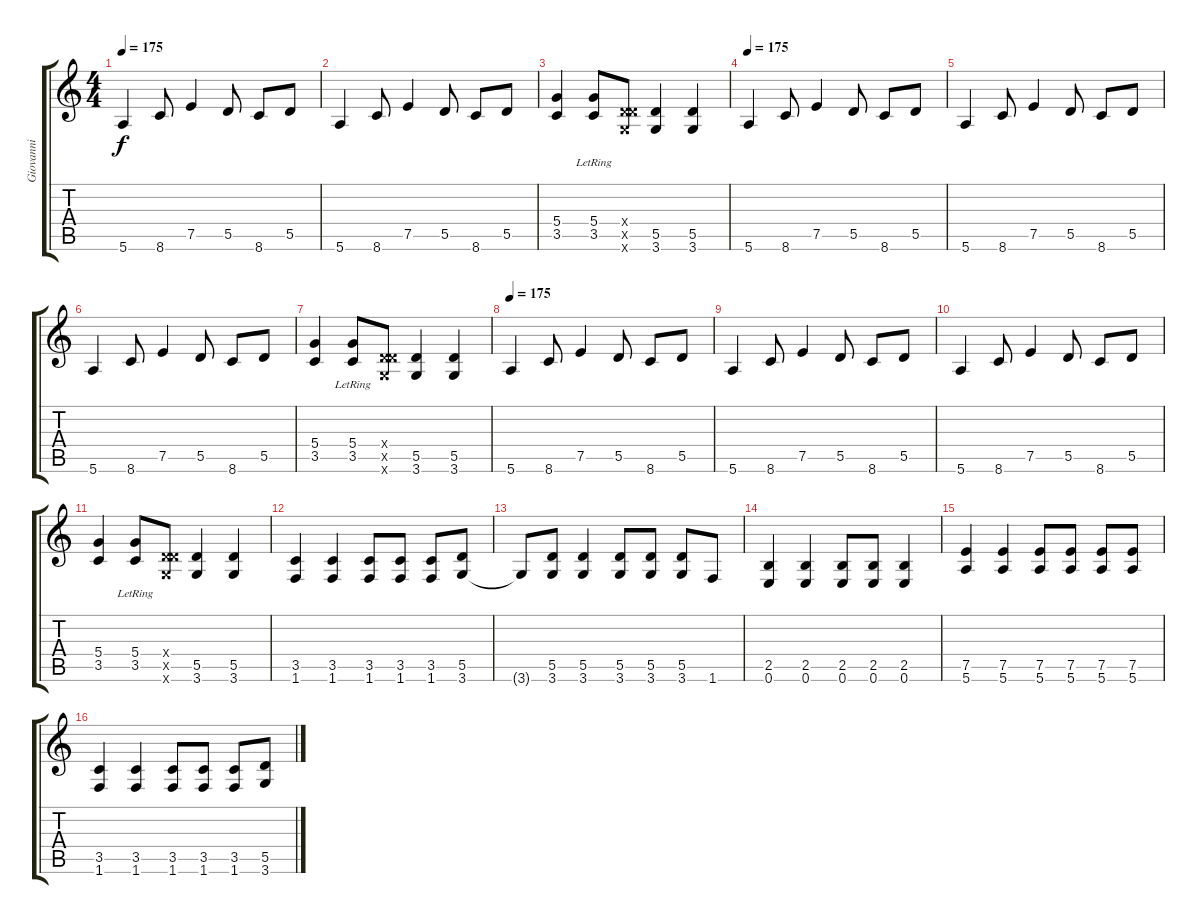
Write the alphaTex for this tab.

\track ("Giovanni" "Giovanni") {instrument distortionguitar}
\staff {score tabs}
\tuning (E4 B3 G3 D3 A2 E2) {hide}
\ts (4 4)
\tempo 175
\clef g2
\ks c
5.6.4{dy f} 8.6.8 7.5.4 5.5.8 8.6.8 5.5.8 |
5.6.4 8.6.8 7.5.4 5.5.8 8.6.8 5.5.8 |
(5.4 3.5).4 (5.4 3.5{lr}).8 (0.4{x} 5.5{x} 3.6{x}).8 (5.5 3.6).4 (5.5 3.6).4 |
\tempo 175
5.6.4 8.6.8 7.5.4 5.5.8 8.6.8 5.5.8 |
5.6.4 8.6.8 7.5.4 5.5.8 8.6.8 5.5.8 |
5.6.4 8.6.8 7.5.4 5.5.8 8.6.8 5.5.8 |
(5.4 3.5).4 (5.4 3.5{lr}).8 (0.4{x} 5.5{x} 3.6{x}).8 (5.5 3.6).4 (5.5 3.6).4 |
\tempo 175
5.6.4 8.6.8 7.5.4 5.5.8 8.6.8 5.5.8 |
5.6.4 8.6.8 7.5.4 5.5.8 8.6.8 5.5.8 |
5.6.4 8.6.8 7.5.4 5.5.8 8.6.8 5.5.8 |
(5.4 3.5).4 (5.4 3.5{lr}).8 (0.4{x} 5.5{x} 3.6{x}).8 (5.5 3.6).4 (5.5 3.6).4 |
(3.5 1.6).4 (3.5 1.6).4 (3.5 1.6).8 (3.5 1.6).8 (3.5 1.6).8 (5.5 3.6).8 |
3.6{t}.8 (5.5 3.6).8 (5.5 3.6).4 (5.5 3.6).8 (5.5 3.6).8 (5.5 3.6).8 1.6.8 |
(2.5 0.6).4 (2.5 0.6).4 (2.5 0.6).8 (2.5 0.6).8 (2.5 0.6).4 |
(7.5 5.6).4 (7.5 5.6).4 (7.5 5.6).8 (7.5 5.6).8 (7.5 5.6).8 (7.5 5.6).8 |
(3.5 1.6).4 (3.5 1.6).4 (3.5 1.6).8 (3.5 1.6).8 (3.5 1.6).8 (5.5 3.6).8
